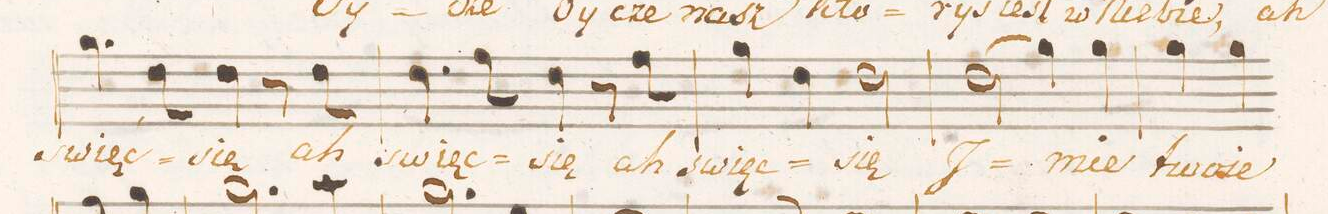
**kern	**text
*I"Alto	*
*clefC3	*
*k[b-e-a-d-]	*
*met(C.)	*
*M4/4	*
4.a-\	swięć
8e-\	.
4e-\	się
8r	.
8e-\	ah
=6	=6
4.e-\	swięc
8g\	.
4e-\	się
8r	.
8g\	ah
=7	=7
4a-\	swięc
4e-\	.
2e-\	się
=8	=8
(>2e-\	J-
4a-\)	.
4a-\	-mie
=9	=9
4a-\	two-
4a-\	-ie
*-	*-
